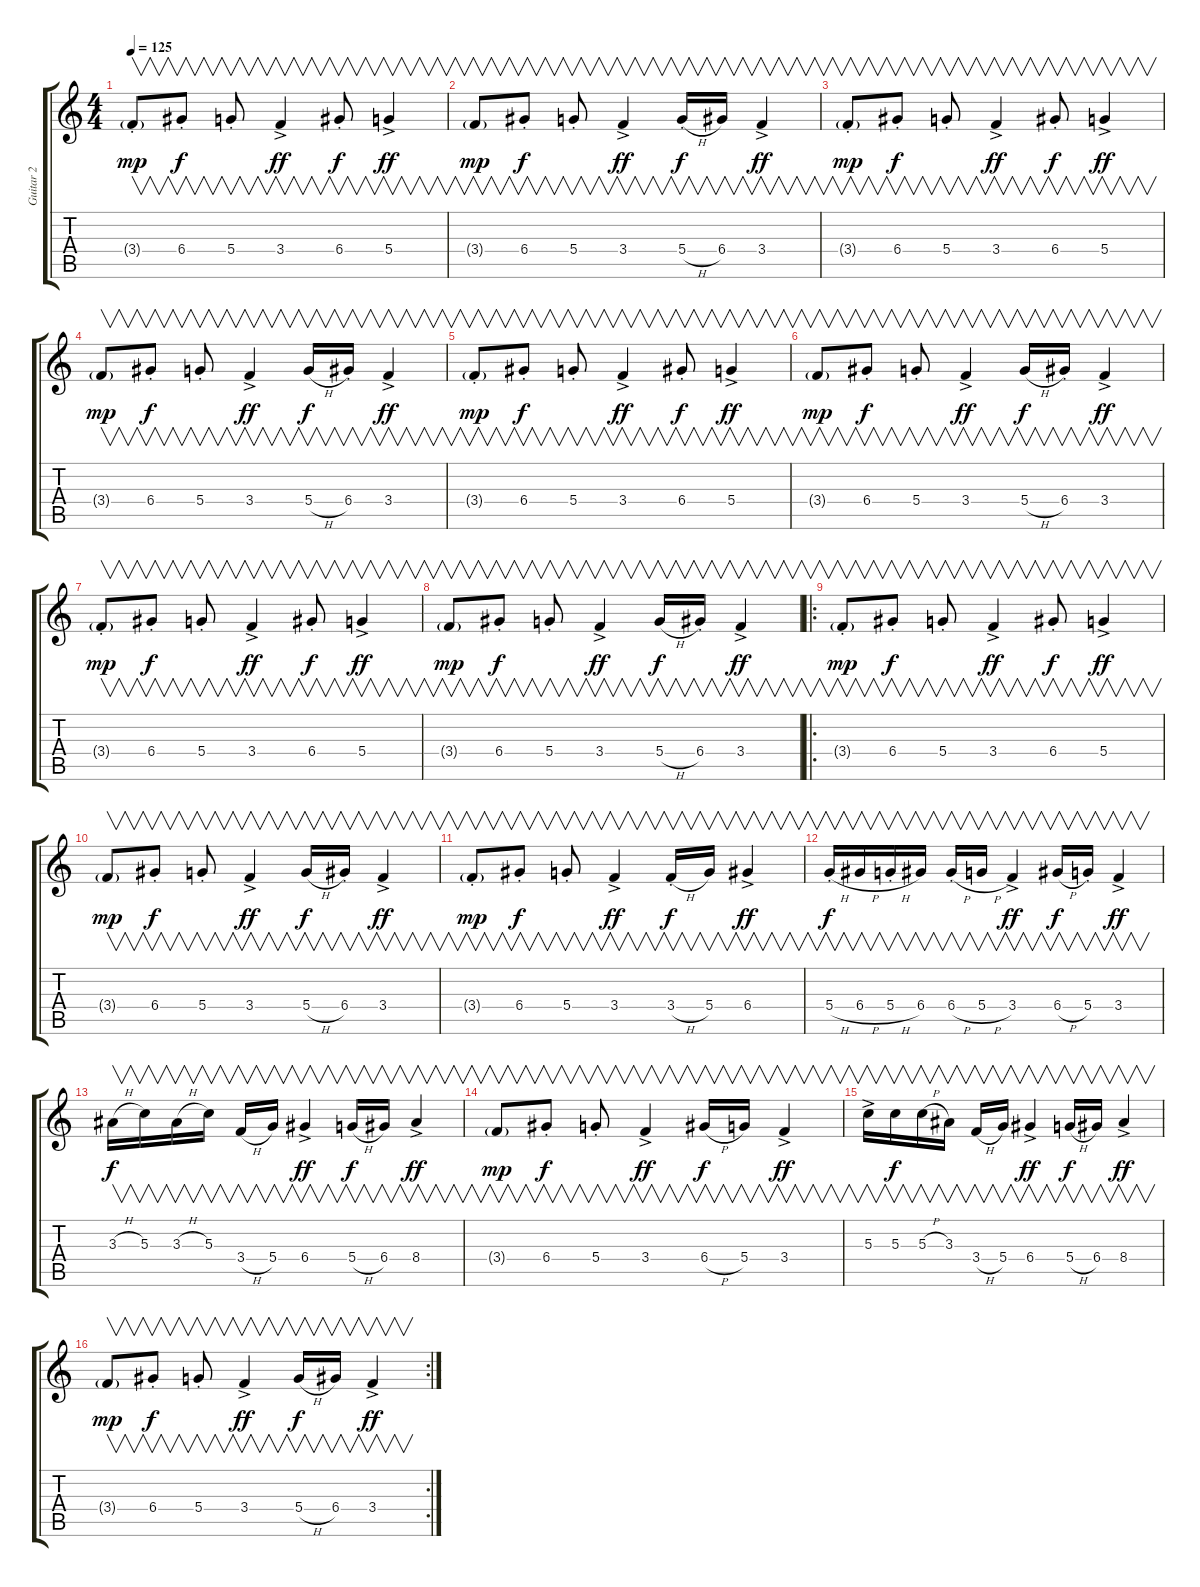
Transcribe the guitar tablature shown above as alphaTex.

\track ("Guitar 2" "Guitar 2") {instrument electricguitarjazz}
\staff {score tabs}
\tuning (E4 B3 G3 D3 A2 E2) {hide}
\ts (4 4)
\tempo 125
\clef g2
\ks c
3.4{g st}.8{v dy mp volume 0} 6.4{st}.8{v dy f volume 13} 5.4{st}.8{v} 3.4{ac}.4{v dy ff} 6.4{st}.8{v dy f} 5.4{ac}.4{v dy ff} |
3.4{g}.8{v dy mp} 6.4{st}.8{v dy f} 5.4{st}.8{v} 3.4{ac}.4{v dy ff} 5.4{h st}.16{v dy f} 6.4.16{v} 3.4{ac}.4{v dy ff} |
3.4{g st}.8{v dy mp} 6.4{st}.8{v dy f} 5.4{st}.8{v} 3.4{ac}.4{v dy ff} 6.4{st}.8{v dy f} 5.4{ac}.4{v dy ff} |
3.4{g}.8{v dy mp} 6.4{st}.8{v dy f} 5.4{st}.8{v} 3.4{ac}.4{v dy ff} 5.4{h}.16{v dy f} 6.4{st}.16{v} 3.4{ac}.4{v dy ff} |
3.4{g st}.8{v dy mp} 6.4{st}.8{v dy f} 5.4{st}.8{v} 3.4{ac}.4{v dy ff} 6.4{st}.8{v dy f} 5.4{ac}.4{v dy ff} |
3.4{g}.8{v dy mp} 6.4{st}.8{v dy f} 5.4{st}.8{v} 3.4{ac}.4{v dy ff} 5.4{h}.16{v dy f} 6.4{st}.16{v} 3.4{ac}.4{v dy ff} |
3.4{g st}.8{v dy mp} 6.4{st}.8{v dy f} 5.4{st}.8{v} 3.4{ac}.4{v dy ff} 6.4{st}.8{v dy f} 5.4{ac}.4{v dy ff} |
3.4{g}.8{v dy mp} 6.4{st}.8{v dy f} 5.4{st}.8{v} 3.4{ac}.4{v dy ff} 5.4{h}.16{v dy f} 6.4{st}.16{v} 3.4{ac}.4{v dy ff} |
\ro
3.4{g st}.8{v dy mp} 6.4{st}.8{v dy f} 5.4{st}.8{v} 3.4{ac}.4{v dy ff} 6.4{st}.8{v dy f} 5.4{ac}.4{v dy ff} |
3.4{g}.8{v dy mp} 6.4{st}.8{v dy f} 5.4{st}.8{v} 3.4{ac}.4{v dy ff} 5.4{h}.16{v dy f} 6.4{st}.16{v} 3.4{ac}.4{v dy ff} |
3.4{g st}.8{v dy mp} 6.4{st}.8{v dy f} 5.4{st}.8{v} 3.4{ac}.4{v dy ff} 3.4{h st}.16{v dy f} 5.4.16{v} 6.4{ac}.4{v dy ff} |
5.4{h st}.16{v dy f} 6.4{h}.16{v} 5.4{h st}.16{v} 6.4.16{v} 6.4{h st}.16{v} 5.4{h}.16{v} 3.4{ac}.4{v dy ff} 6.4{h}.16{v dy f} 5.4{st}.16{v} 3.4{ac}.4{v dy ff} |
3.3{h}.16{v dy f} 5.3.16{v} 3.3{h}.16{v} 5.3.16{v} 3.4{h}.16{v} 5.4.16{v} 6.4{ac}.4{v dy ff} 5.4{h}.16{v dy f} 6.4.16{v} 8.4{ac}.4{v dy ff} |
3.4{g}.8{v dy mp} 6.4{st}.8{v dy f} 5.4{st}.8{v} 3.4{ac}.4{v dy ff} 6.4{h}.16{v dy f} 5.4.16{v} 3.4{ac}.4{v dy ff} |
5.3{ac}.16{v} 5.3.16{v dy f} 5.3{h}.16{v} 3.3.16{v} 3.4{h}.16{v} 5.4.16{v} 6.4{ac}.4{v dy ff} 5.4{h}.16{v dy f} 6.4.16{v} 8.4{ac}.4{v dy ff} |
\rc 2
3.4{g}.8{v dy mp} 6.4{st}.8{v dy f} 5.4{st}.8{v} 3.4{ac}.4{v dy ff} 5.4{h}.16{v dy f} 6.4.16{v} 3.4{ac}.4{v dy ff}
